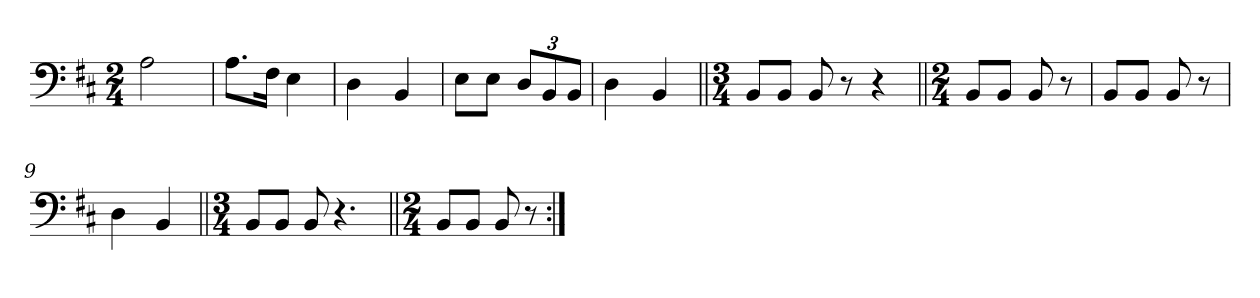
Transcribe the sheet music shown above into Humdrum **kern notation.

**kern
*part1
*staff1
*clefF4
*k[f#c#]
*M2/4
=1
2A\
=2
8.A\L
16F#\Jk
4E\
=3
4D\
4BB/
=4
8E\L
8E\J
12D/L
12BB/
12BB/J
=5
4D\
4BB/
=6||
*M3/4
8BB/L
8BB/J
8BB/
8r
4r
=7||
*M2/4
8BB/L
8BB/J
8BB/
8r
=8
8BB/L
8BB/J
8BB/
8r
=9
4D\
4BB/
=10||
*M3/4
8BB/L
8BB/J
8BB/
4.r
=11||
*M2/4
8BB/L
8BB/J
8BB/
8r
=:|!
*-
